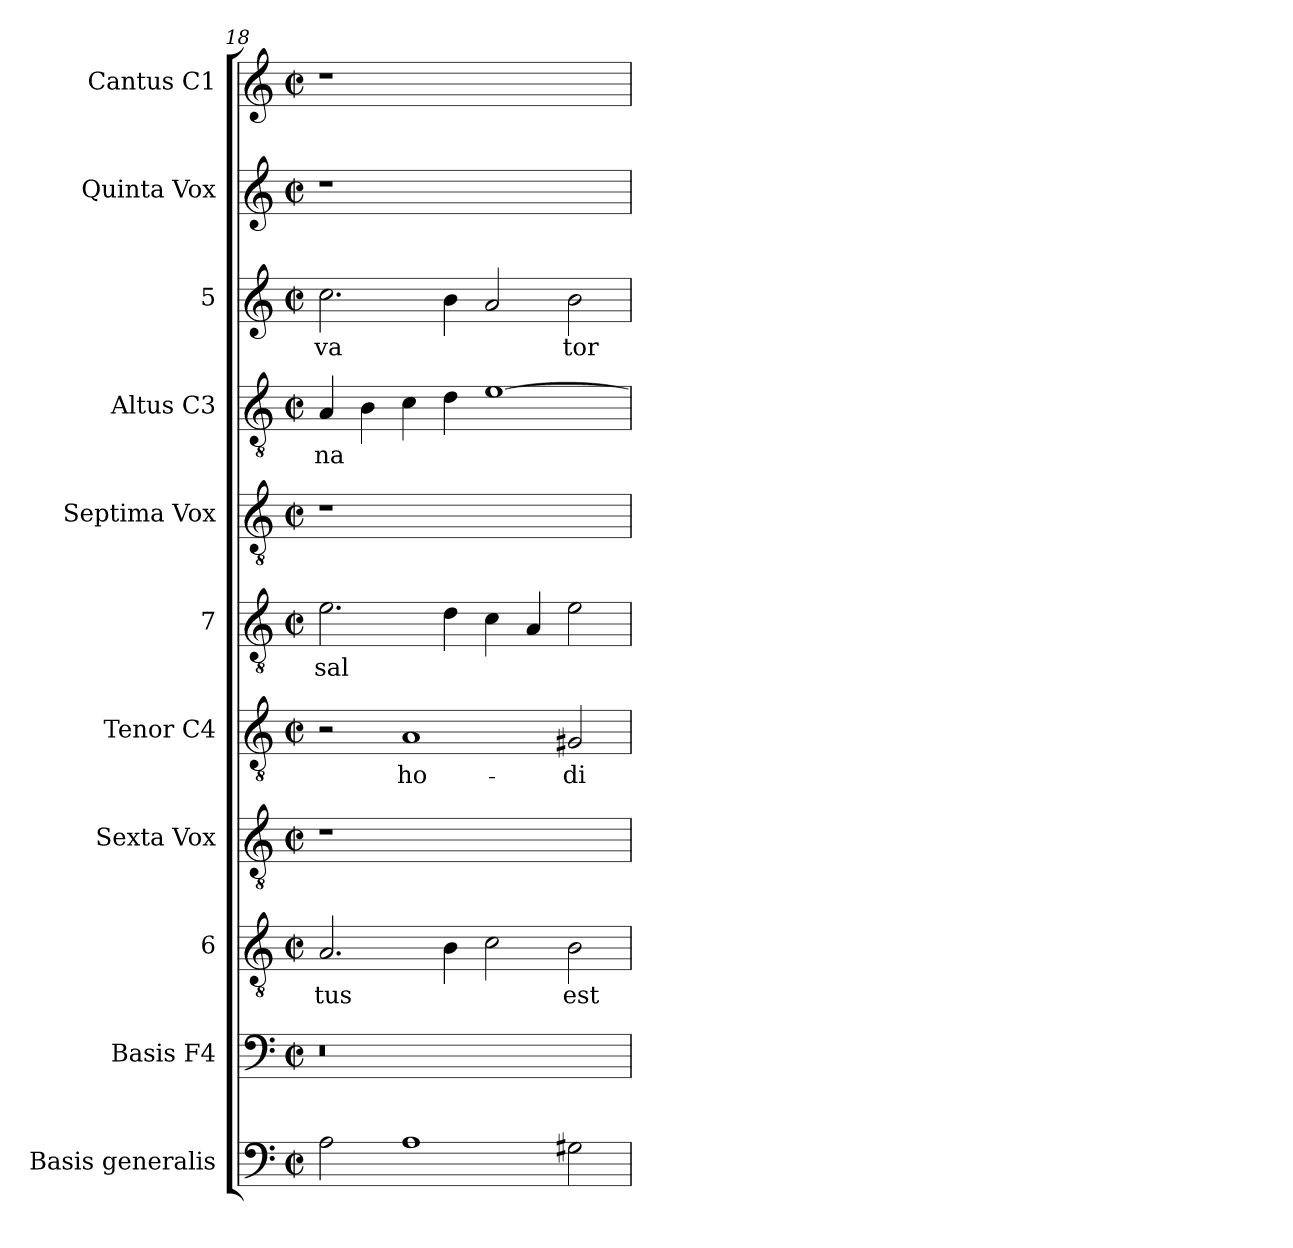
**kern	**text	**kern	**kern	**text	**kern	**kern	**text	**kern	**text	**kern	**kern	**text	**kern	**text	**kern	**kern
*part11	*part11	*part10	*part9	*part9	*part8	*part7	*part7	*part6	*part6	*part5	*part4	*part4	*part3	*part3	*part2	*part1
*staff11	*staff11	*staff10	*staff9	*staff9	*staff8	*staff7	*staff7	*staff6	*staff6	*staff5	*staff4	*staff4	*staff3	*staff3	*staff2	*staff1
*I"Basis  generalis	*	*I"Basis  F4	*I"6	*	*I"Sexta  Vox	*I"Tenor  C4	*	*I"7	*	*I"Septima  Vox	*I"Altus  C3	*	*I"5	*	*I"Quinta  Vox	*I"Cantus  C1
*	*	*I'B	*	*	*	*I'T	*	*	*	*	*I'A	*	*	*	*	*I'C
*clefF4	*	*clefF4	*clefGv2	*	*clefGv2	*clefGv2	*	*clefGv2	*	*clefGv2	*clefGv2	*	*clefG2	*	*clefG2	*clefG2
*k[]	*	*k[]	*k[]	*	*k[]	*k[]	*	*k[]	*	*k[]	*k[]	*	*k[]	*	*k[]	*k[]
*C:	*	*C:	*C:	*	*C:	*C:	*	*C:	*	*C:	*C:	*	*C:	*	*C:	*C:
*M2/2	*	*M2/2	*M2/2	*	*M2/2	*M2/2	*	*M2/2	*	*M2/2	*M2/2	*	*M2/2	*	*M2/2	*M2/2
*met(c|)	*	*met(c|)	*met(c|)	*	*met(c|)	*met(c|)	*	*met(c|)	*	*met(c|)	*met(c|)	*	*met(c|)	*	*met(c|)	*met(c|)
=18	=18	=18	=18	=18	=18	=18	=18	=18	=18	=18	=18	=18	=18	=18	=18	=18
!	!LO:LY:a:cj	!	!	!LO:LY:b:cj	!	!	!	!	!LO:LY:b:cj	!	!	!LO:LY:b:cj	!	!LO:LY:b:cj	!	!
2A\	.	0r	2.A/	-tus	1r	2r	.	2.e\	sal-	1r	4A/	na-	2.cc\	-va-	1r	1r
!	!	!	!	!	!	!	!	!	!	!	!	!LO:LY:b:cj	!	!	!	!
.	.	.	.	.	.	.	.	.	.	.	4B\	--	.	.	.	.
!	!LO:LY:a:cj	!	!	!	!	!	!LO:LY:b:cj	!	!	!	!	!LO:LY:b:cj	!	!	!	!
1A	.	.	.	.	.	1A	ho-	.	.	.	4c\	--	.	.	.	.
!	!	!	!	!LO:LY:b:cj	!	!	!	!	!LO:LY:b:cj	!	!	!LO:LY:b:cj	!	!LO:LY:b:cj	!	!
.	.	.	4B\	.	.	.	.	4d\	--	.	4d\	--	4b\	--	.	.
!	!	!	!	!LO:LY:b:cj	!	!	!	!	!LO:LY:b:cj	!	!	!LO:LY:b:cj	!	!LO:LY:b:cj	!	!
.	.	.	2c\	.	1ryy	.	.	4c\	--	1ryy	[>1e	--	2a/	--	1ryy	1ryy
!	!	!	!	!	!	!	!	!	!LO:LY:b:cj	!	!	!	!	!	!	!
.	.	.	.	.	.	.	.	4A/	--	.	.	.	.	.	.	.
!	!LO:LY:a:cj	!	!	!LO:LY:b:cj	!	!	!LO:LY:b:cj	!	!LO:LY:b:cj	!	!	!	!	!LO:LY:b:cj	!	!
2G#X\	.	.	2B\	est	.	2G#X/	-di-	2e\	--	.	.	.	2b\	-tor	.	.
=	=	=	=	=	=	=	=	=	=	=	=	=	=	=	=	=
*-	*-	*-	*-	*-	*-	*-	*-	*-	*-	*-	*-	*-	*-	*-	*-	*-
